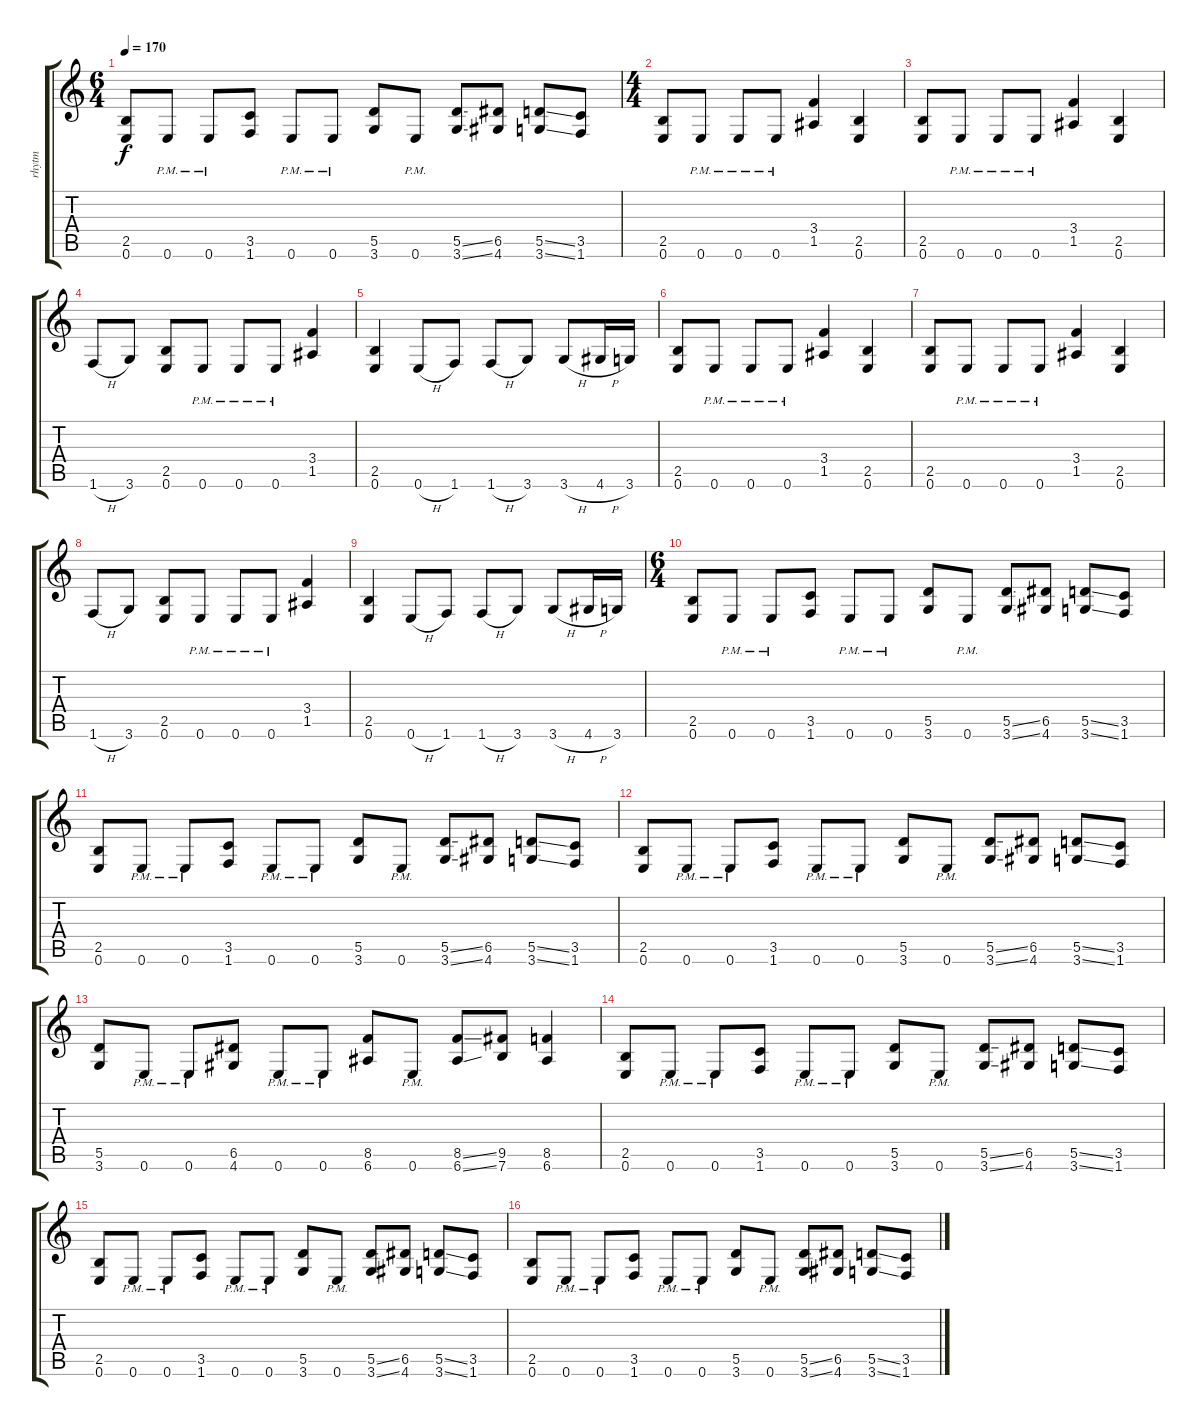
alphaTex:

\track ("rhytm" "rhytm") {instrument distortionguitar}
\staff {score tabs}
\tuning (E4 B3 G3 D3 A2 E2) {hide}
\ts (6 4)
\tempo 170
\clef g2
\ks c
(2.5 0.6).8{dy f} 0.6{pm}.8 0.6{pm}.8 (3.5 1.6).8 0.6{pm}.8 0.6{pm}.8 (5.5 3.6).8 0.6{pm}.8 (5.5{ss} 3.6{ss}).8 (6.5 4.6).8 (5.5{ss} 3.6{ss}).8 (3.5 1.6).8 |
\ts (4 4)
(2.5 0.6).8 0.6{pm}.8 0.6{pm}.8 0.6{pm}.8 (3.4 1.5).4 (2.5 0.6).4 |
(2.5 0.6).8 0.6{pm}.8 0.6{pm}.8 0.6{pm}.8 (3.4 1.5).4 (2.5 0.6).4 |
1.6{h}.8 3.6.8 (2.5 0.6).8 0.6{pm}.8 0.6{pm}.8 0.6{pm}.8 (3.4 1.5).4 |
(2.5 0.6).4 0.6{h}.8 1.6.8 1.6{h}.8 3.6.8 3.6{h}.8 4.6{h}.16 3.6.16 |
(2.5 0.6).8 0.6{pm}.8 0.6{pm}.8 0.6{pm}.8 (3.4 1.5).4 (2.5 0.6).4 |
(2.5 0.6).8 0.6{pm}.8 0.6{pm}.8 0.6{pm}.8 (3.4 1.5).4 (2.5 0.6).4 |
1.6{h}.8 3.6.8 (2.5 0.6).8 0.6{pm}.8 0.6{pm}.8 0.6{pm}.8 (3.4 1.5).4 |
(2.5 0.6).4 0.6{h}.8 1.6.8 1.6{h}.8 3.6.8 3.6{h}.8 4.6{h}.16 3.6.16 |
\ts (6 4)
(2.5 0.6).8 0.6{pm}.8 0.6{pm}.8 (3.5 1.6).8 0.6{pm}.8 0.6{pm}.8 (5.5 3.6).8 0.6{pm}.8 (5.5{ss} 3.6{ss}).8 (6.5 4.6).8 (5.5{ss} 3.6{ss}).8 (3.5 1.6).8 |
(2.5 0.6).8 0.6{pm}.8 0.6{pm}.8 (3.5 1.6).8 0.6{pm}.8 0.6{pm}.8 (5.5 3.6).8 0.6{pm}.8 (5.5{ss} 3.6{ss}).8 (6.5 4.6).8 (5.5{ss} 3.6{ss}).8 (3.5 1.6).8 |
(2.5 0.6).8 0.6{pm}.8 0.6{pm}.8 (3.5 1.6).8 0.6{pm}.8 0.6{pm}.8 (5.5 3.6).8 0.6{pm}.8 (5.5{ss} 3.6{ss}).8 (6.5 4.6).8 (5.5{ss} 3.6{ss}).8 (3.5 1.6).8 |
(5.5 3.6).8 0.6{pm}.8 0.6{pm}.8 (6.5 4.6).8 0.6{pm}.8 0.6{pm}.8 (8.5 6.6).8 0.6{pm}.8 (8.5{ss} 6.6{ss}).8 (9.5 7.6).8 (8.5 6.6).4 |
(2.5 0.6).8 0.6{pm}.8 0.6{pm}.8 (3.5 1.6).8 0.6{pm}.8 0.6{pm}.8 (5.5 3.6).8 0.6{pm}.8 (5.5{ss} 3.6{ss}).8 (6.5 4.6).8 (5.5{ss} 3.6{ss}).8 (3.5 1.6).8 |
(2.5 0.6).8 0.6{pm}.8 0.6{pm}.8 (3.5 1.6).8 0.6{pm}.8 0.6{pm}.8 (5.5 3.6).8 0.6{pm}.8 (5.5{ss} 3.6{ss}).8 (6.5 4.6).8 (5.5{ss} 3.6{ss}).8 (3.5 1.6).8 |
(2.5 0.6).8 0.6{pm}.8 0.6{pm}.8 (3.5 1.6).8 0.6{pm}.8 0.6{pm}.8 (5.5 3.6).8 0.6{pm}.8 (5.5{ss} 3.6{ss}).8 (6.5 4.6).8 (5.5{ss} 3.6{ss}).8 (3.5 1.6).8
